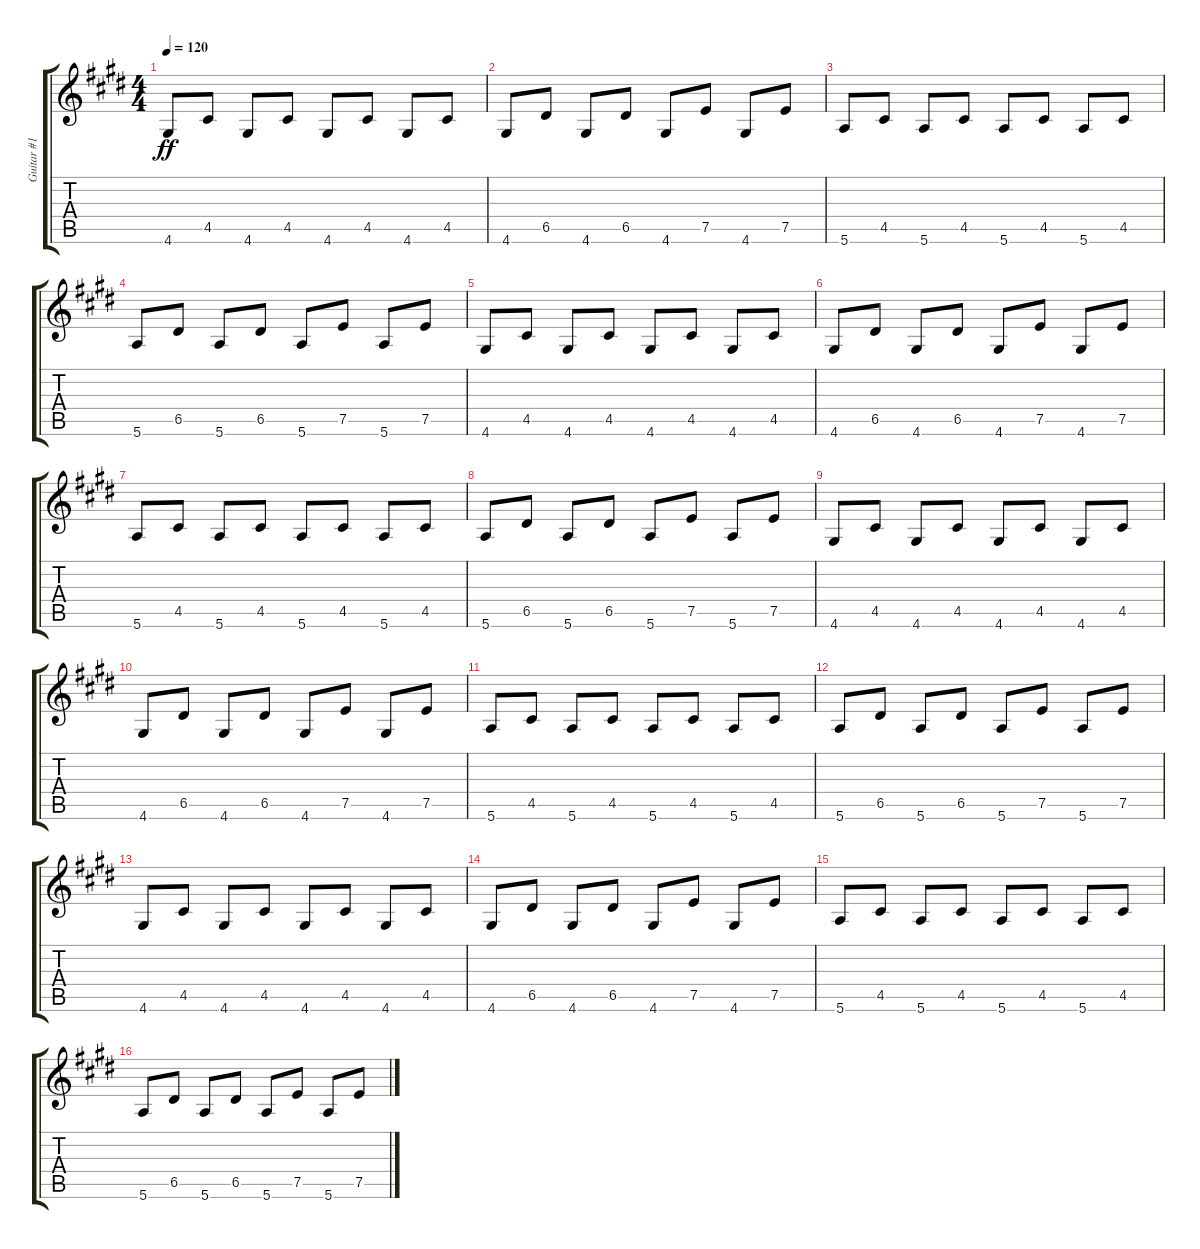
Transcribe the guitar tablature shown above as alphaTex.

\track ("Guitar #1" "Guitar #1") {instrument distortionguitar}
\staff {score tabs}
\tuning (E4 B3 G3 D3 A2 E2) {hide}
\ts (4 4)
\tempo 120
\clef g2
\ks e
4.6.8{dy ff} 4.5.8 4.6.8 4.5.8 4.6.8 4.5.8 4.6.8 4.5.8 |
4.6.8 6.5.8 4.6.8 6.5.8 4.6.8 7.5.8 4.6.8 7.5.8 |
5.6.8 4.5.8 5.6.8 4.5.8 5.6.8 4.5.8 5.6.8 4.5.8 |
5.6.8 6.5.8 5.6.8 6.5.8 5.6.8 7.5.8 5.6.8 7.5.8 |
4.6.8 4.5.8 4.6.8 4.5.8 4.6.8 4.5.8 4.6.8 4.5.8 |
4.6.8 6.5.8 4.6.8 6.5.8 4.6.8 7.5.8 4.6.8 7.5.8 |
5.6.8 4.5.8 5.6.8 4.5.8 5.6.8 4.5.8 5.6.8 4.5.8 |
5.6.8 6.5.8 5.6.8 6.5.8 5.6.8 7.5.8 5.6.8 7.5.8 |
4.6.8 4.5.8 4.6.8 4.5.8 4.6.8 4.5.8 4.6.8 4.5.8 |
4.6.8 6.5.8 4.6.8 6.5.8 4.6.8 7.5.8 4.6.8 7.5.8 |
5.6.8 4.5.8 5.6.8 4.5.8 5.6.8 4.5.8 5.6.8 4.5.8 |
5.6.8 6.5.8 5.6.8 6.5.8 5.6.8 7.5.8 5.6.8 7.5.8 |
4.6.8 4.5.8 4.6.8 4.5.8 4.6.8 4.5.8 4.6.8 4.5.8 |
4.6.8 6.5.8 4.6.8 6.5.8 4.6.8 7.5.8 4.6.8 7.5.8 |
5.6.8 4.5.8 5.6.8 4.5.8 5.6.8 4.5.8 5.6.8 4.5.8 |
5.6.8 6.5.8 5.6.8 6.5.8 5.6.8 7.5.8 5.6.8 7.5.8
